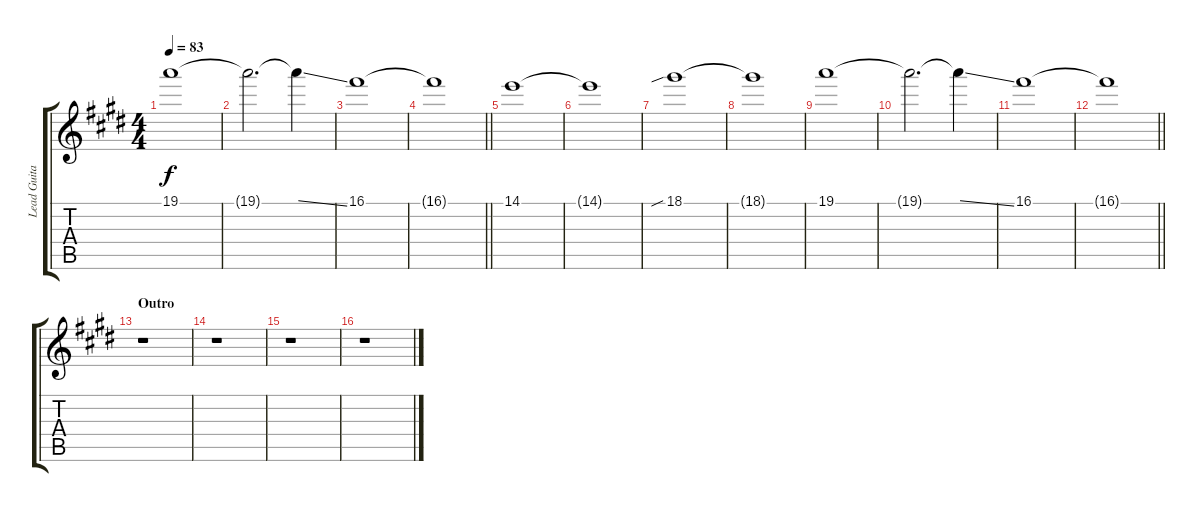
\track ("Lead Guitar" "Lead Guita") {instrument distortionguitar}
\staff {score tabs}
\tuning (D4 B3 G3 D3 G2 D2) {hide}
\ts (4 4)
\tempo 83
\clef g2
\ks e
19.1.1{dy f} |
19.1{t}.2{d} 19.1{ss t}.4 |
16.1.1 |
\barLineRight lightlight
16.1{t}.1 |
14.1.1 |
14.1{t}.1 |
18.1{sib}.1 |
18.1{t}.1 |
19.1.1 |
19.1{t}.2{d} 19.1{ss t}.4 |
16.1.1 |
\barLineRight lightlight
16.1{t}.1 |
\section ("" "Outro")
r.1 |
r.1 |
r.1 |
r.1
